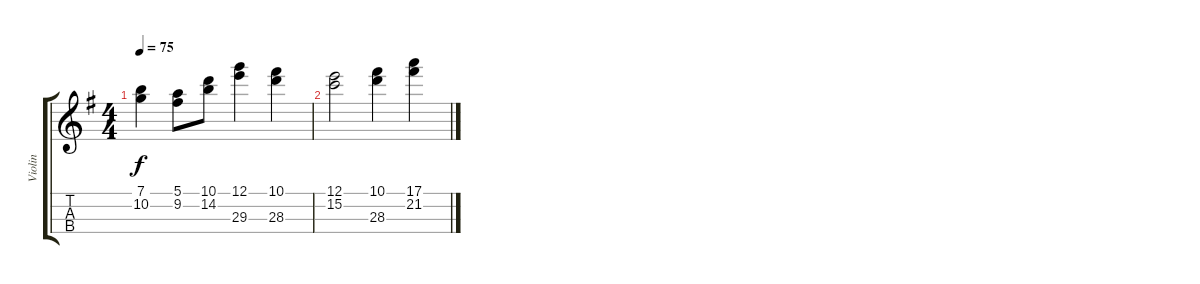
\track ("Violin" "Violin") {instrument violin}
\staff {score tabs}
\tuning (E5 A4 D4 G3) {hide}
\ts (4 4)
\tempo 75
\clef g2
\ks g
(7.1 10.2).4{dy f} (5.1 9.2).8 (10.1 14.2).8 (12.1 29.3).4 (10.1 28.3).4 |
(12.1 15.2).2 (10.1 28.3).4 (17.1 21.2).4
